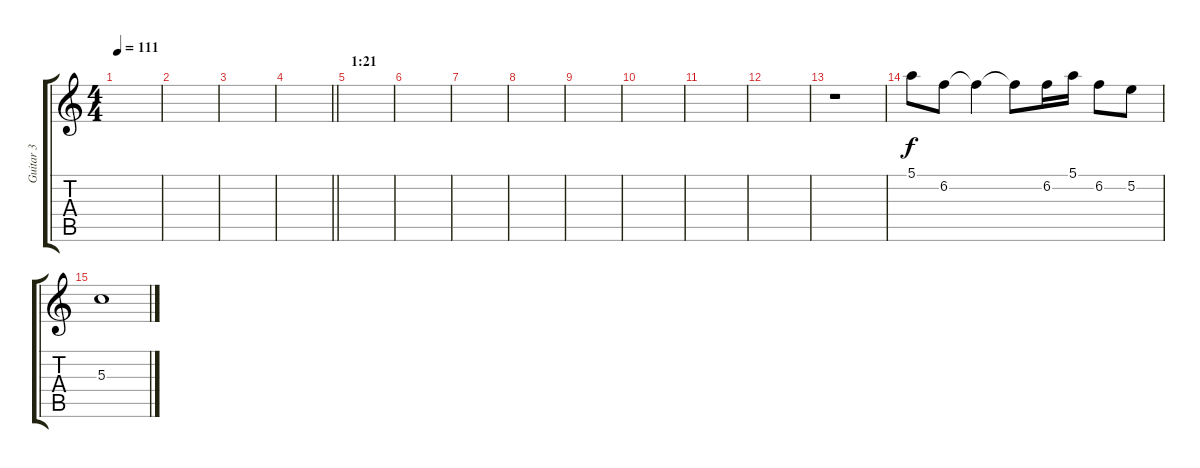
\track ("Guitar 3" "Guitar 3") {instrument electricguitarclean}
\staff {score tabs}
\tuning (E4 B3 G3 D3 A2 D2) {hide}
\ts (4 4)
\tempo 111
\clef g2
\ks c
|
|
|
\barLineRight lightlight
|
\section ("" "1:21")
|
|
|
|
|
|
|
|
r.1 |
5.1.8 6.2.8 6.2{t}.4 6.2{t}.8 6.2.16 5.1.16 6.2.8 5.2.8 |
5.3.1
